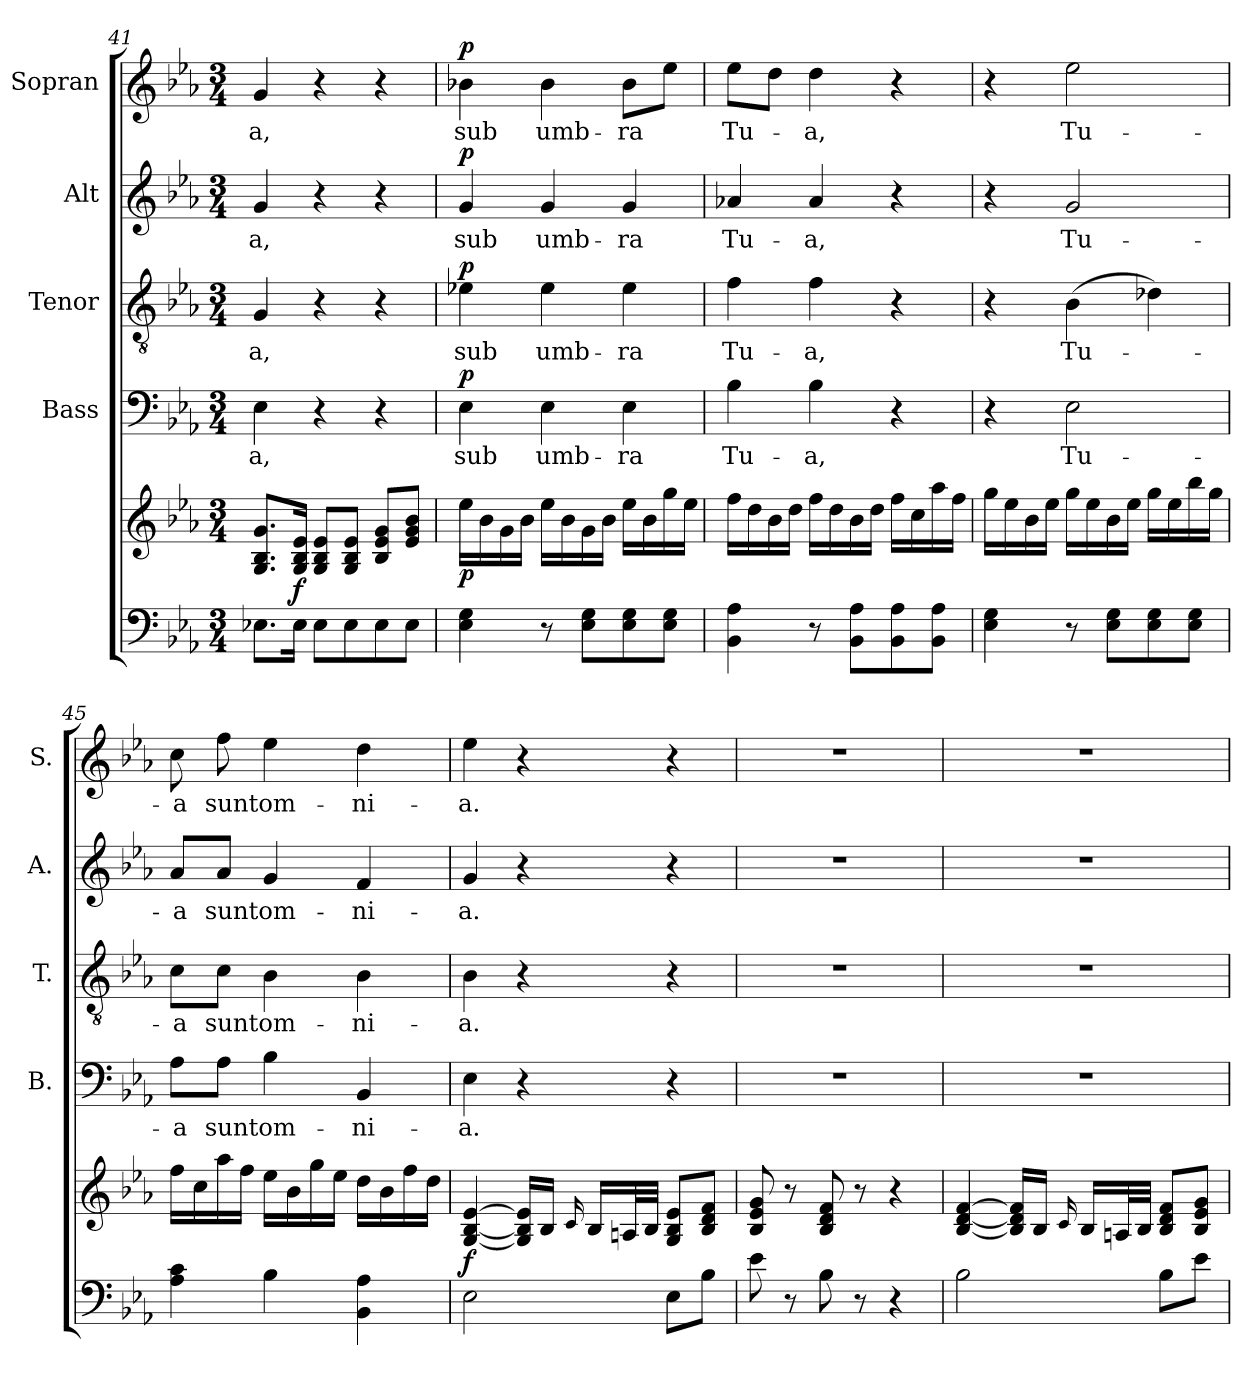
**kern	**kern	**dynam	**kern	**text	**dynam	**kern	**text	**dynam	**kern	**text	**dynam	**kern	**text	**dynam
*part5	*part5	*part5	*part4	*part4	*part4	*part3	*part3	*part3	*part2	*part2	*part2	*part1	*part1	*part1
*staff6	*staff5	*staff5/6	*staff4	*staff4	*staff4	*staff3	*staff3	*staff3	*staff2	*staff2	*staff2	*staff1	*staff1	*staff1
*	*	*	*I"Bass	*	*	*I"Tenor	*	*	*I"Alt	*	*	*I"Sopran	*	*
*	*	*	*I'B.	*	*	*I'T.	*	*	*I'A.	*	*	*I'S.	*	*
*clefF4	*clefG2	*	*clefF4	*	*	*clefGv2	*	*	*clefG2	*	*	*clefG2	*	*
*k[b-e-a-]	*k[b-e-a-]	*	*k[b-e-a-]	*	*	*k[b-e-a-]	*	*	*k[b-e-a-]	*	*	*k[b-e-a-]	*	*
*E-:	*E-:	*	*E-:	*	*	*E-:	*	*	*E-:	*	*	*E-:	*	*
*M3/4	*M3/4	*	*M3/4	*	*	*M3/4	*	*	*M3/4	*	*	*M3/4	*	*
=41	=41	=41	=41	=41	=41	=41	=41	=41	=41	=41	=41	=41	=41	=41
!	!	!	!	!LO:LY:b	!	!	!LO:LY:b	!	!	!LO:LY:b	!	!	!LO:LY:b	!
8.E-X\L	8.G/ 8.B-/ 8.g/L	.	4E-\	-a,	.	4G/	-a,	.	4g/	-a,	.	4g/	-a,	.
!	!	!LO:DY:b	!	!	!	!	!	!	!	!	!	!	!	!
16E-\Jk	16G/ 16B-/ 16e-/Jk	f	.	.	.	.	.	.	.	.	.	.	.	.
8E-\L	8G/ 8B-/ 8e-/L	.	4r	.	.	4r	.	.	4r	.	.	4r	.	.
8E-\	8G/ 8B-/ 8e-/J	.	.	.	.	.	.	.	.	.	.	.	.	.
8E-\	8B-/ 8e-/ 8g/L	.	4r	.	.	4r	.	.	4r	.	.	4r	.	.
8E-\J	8e-/ 8g/ 8b-/J	.	.	.	.	.	.	.	.	.	.	.	.	.
!!LO:PB:g=z
=42	=42	=42	=42	=42	=42	=42	=42	=42	=42	=42	=42	=42	=42	=42
!	!	!LO:DY:b	!	!LO:LY:b	!LO:DY:a	!	!LO:LY:b	!LO:DY:a	!	!LO:LY:b	!LO:DY:a	!	!LO:LY:b	!LO:DY:a
4E-\ 4G\	16ee-\LL	p	4E-\	sub	p	4e-X\	sub	p	4g/	sub	p	4b-X\	sub	p
.	16b-\	.	.	.	.	.	.	.	.	.	.	.	.	.
.	16g\	.	.	.	.	.	.	.	.	.	.	.	.	.
.	16b-\JJ	.	.	.	.	.	.	.	.	.	.	.	.	.
!	!	!	!	!LO:LY:b	!	!	!LO:LY:b	!	!	!LO:LY:b	!	!	!LO:LY:b	!
8r	16ee-\LL	.	4E-\	umb-	.	4e-\	umb-	.	4g/	umb-	.	4b-\	umb-	.
.	16b-\	.	.	.	.	.	.	.	.	.	.	.	.	.
8E-\ 8G\L	16g\	.	.	.	.	.	.	.	.	.	.	.	.	.
.	16b-\JJ	.	.	.	.	.	.	.	.	.	.	.	.	.
!	!	!	!	!LO:LY:b	!	!	!LO:LY:b	!	!	!LO:LY:b	!	!	!LO:LY:b	!
8E-\ 8G\	16ee-\LL	.	4E-\	-ra	.	4e-\	-ra	.	4g/	-ra	.	8b-\L	-ra	.
.	16b-\	.	.	.	.	.	.	.	.	.	.	.	.	.
8E-\ 8G\J	16gg\	.	.	.	.	.	.	.	.	.	.	8ee-\J	.	.
.	16ee-\JJ	.	.	.	.	.	.	.	.	.	.	.	.	.
=43	=43	=43	=43	=43	=43	=43	=43	=43	=43	=43	=43	=43	=43	=43
!	!	!	!	!LO:LY:b	!	!	!LO:LY:b	!	!	!LO:LY:b	!	!	!LO:LY:b	!
4BB-\ 4A-\	16ff\LL	.	4B-\	Tu-	.	4f\	Tu-	.	4a-X/	Tu-	.	8ee-\L	Tu-	.
.	16dd\	.	.	.	.	.	.	.	.	.	.	.	.	.
.	16b-\	.	.	.	.	.	.	.	.	.	.	8dd\J	.	.
.	16dd\JJ	.	.	.	.	.	.	.	.	.	.	.	.	.
!	!	!	!	!LO:LY:b	!	!	!LO:LY:b	!	!	!LO:LY:b	!	!	!LO:LY:b	!
8r	16ff\LL	.	4B-\	-a,	.	4f\	-a,	.	4a-/	-a,	.	4dd\	-a,	.
.	16dd\	.	.	.	.	.	.	.	.	.	.	.	.	.
8BB-\ 8A-\L	16b-\	.	.	.	.	.	.	.	.	.	.	.	.	.
.	16dd\JJ	.	.	.	.	.	.	.	.	.	.	.	.	.
8BB-\ 8A-\	16ff\LL	.	4r	.	.	4r	.	.	4r	.	.	4r	.	.
.	16cc\	.	.	.	.	.	.	.	.	.	.	.	.	.
8BB-\ 8A-\J	16aa-\	.	.	.	.	.	.	.	.	.	.	.	.	.
.	16ff\JJ	.	.	.	.	.	.	.	.	.	.	.	.	.
=44	=44	=44	=44	=44	=44	=44	=44	=44	=44	=44	=44	=44	=44	=44
4E-\ 4G\	16gg\LL	.	4r	.	.	4r	.	.	4r	.	.	4r	.	.
.	16ee-\	.	.	.	.	.	.	.	.	.	.	.	.	.
.	16b-\	.	.	.	.	.	.	.	.	.	.	.	.	.
.	16ee-\JJ	.	.	.	.	.	.	.	.	.	.	.	.	.
!	!	!	!	!LO:LY:b	!	!	!LO:LY:b	!	!	!LO:LY:b	!	!	!LO:LY:b	!
8r	16gg\LL	.	2E-\	Tu-	.	(>4B-\	Tu-	.	2g/	Tu-	.	2ee-\	Tu-	.
.	16ee-\	.	.	.	.	.	.	.	.	.	.	.	.	.
8E-\ 8G\L	16b-\	.	.	.	.	.	.	.	.	.	.	.	.	.
.	16ee-\JJ	.	.	.	.	.	.	.	.	.	.	.	.	.
8E-\ 8G\	16gg\LL	.	.	.	.	4d-X\)	.	.	.	.	.	.	.	.
.	16ee-\	.	.	.	.	.	.	.	.	.	.	.	.	.
8E-\ 8G\J	16bb-\	.	.	.	.	.	.	.	.	.	.	.	.	.
.	16gg\JJ	.	.	.	.	.	.	.	.	.	.	.	.	.
=45	=45	=45	=45	=45	=45	=45	=45	=45	=45	=45	=45	=45	=45	=45
!	!	!	!	!LO:LY:b	!	!	!LO:LY:b	!	!	!LO:LY:b	!	!	!LO:LY:b	!
4A-\ 4c\	16ff\LL	.	8A-\L	-a	.	8c\L	-a	.	8a-/L	-a	.	8cc\	-a	.
.	16cc\	.	.	.	.	.	.	.	.	.	.	.	.	.
!	!	!	!	!LO:LY:b	!	!	!LO:LY:b	!	!	!LO:LY:b	!	!	!LO:LY:b	!
.	16aa-\	.	8A-\J	sunt	.	8c\J	sunt	.	8a-/J	sunt	.	8ff\	sunt	.
.	16ff\JJ	.	.	.	.	.	.	.	.	.	.	.	.	.
!	!	!	!	!LO:LY:b	!	!	!LO:LY:b	!	!	!LO:LY:b	!	!	!LO:LY:b	!
4B-\	16ee-\LL	.	4B-\	om-	.	4B-\	om-	.	4g/	om-	.	4ee-\	om-	.
.	16b-\	.	.	.	.	.	.	.	.	.	.	.	.	.
.	16gg\	.	.	.	.	.	.	.	.	.	.	.	.	.
.	16ee-\JJ	.	.	.	.	.	.	.	.	.	.	.	.	.
!	!	!	!	!LO:LY:b	!	!	!LO:LY:b	!	!	!LO:LY:b	!	!	!LO:LY:b	!
4BB-\ 4A-\	16dd\LL	.	4BB-/	-ni-	.	4B-\	-ni-	.	4f/	-ni-	.	4dd\	-ni-	.
.	16b-\	.	.	.	.	.	.	.	.	.	.	.	.	.
.	16ff\	.	.	.	.	.	.	.	.	.	.	.	.	.
.	16dd\JJ	.	.	.	.	.	.	.	.	.	.	.	.	.
=46	=46	=46	=46	=46	=46	=46	=46	=46	=46	=46	=46	=46	=46	=46
!	!	!LO:DY:b	!	!LO:LY:b	!	!	!LO:LY:b	!	!	!LO:LY:b	!	!	!LO:LY:b	!
2E-\	[4G/ [4B-/ [4e-/	f	4E-\	-a.	.	4B-\	-a.	.	4g/	-a.	.	4ee-\	-a.	.
.	16G/] 16B-/] 16e-/]LL	.	4r	.	.	4r	.	.	4r	.	.	4r	.	.
.	16B-/JJ	.	.	.	.	.	.	.	.	.	.	.	.	.
.	16qqc/	.	.	.	.	.	.	.	.	.	.	.	.	.
.	16B-/LL	.	.	.	.	.	.	.	.	.	.	.	.	.
.	32An/L	.	.	.	.	.	.	.	.	.	.	.	.	.
.	32B-/JJJ	.	.	.	.	.	.	.	.	.	.	.	.	.
8E-\L	8G/ 8B-/ 8e-/L	.	4r	.	.	4r	.	.	4r	.	.	4r	.	.
8B-\J	8B-/ 8d/ 8f/J	.	.	.	.	.	.	.	.	.	.	.	.	.
=47	=47	=47	=47	=47	=47	=47	=47	=47	=47	=47	=47	=47	=47	=47
8e-\	8B-/ 8e-/ 8g/	.	2.r	.	.	2.r	.	.	2.r	.	.	2.r	.	.
8r	8r	.	.	.	.	.	.	.	.	.	.	.	.	.
8B-\	8B-/ 8d/ 8f/	.	.	.	.	.	.	.	.	.	.	.	.	.
8r	8r	.	.	.	.	.	.	.	.	.	.	.	.	.
4r	4r	.	.	.	.	.	.	.	.	.	.	.	.	.
!!LO:LB:g=z
=48	=48	=48	=48	=48	=48	=48	=48	=48	=48	=48	=48	=48	=48	=48
2B-\	[4B-/ [4d/ [4f/	.	2.r	.	.	2.r	.	.	2.r	.	.	2.r	.	.
.	16B-/] 16d/] 16f/]LL	.	.	.	.	.	.	.	.	.	.	.	.	.
.	16B-/JJ	.	.	.	.	.	.	.	.	.	.	.	.	.
.	16qqc/	.	.	.	.	.	.	.	.	.	.	.	.	.
.	16B-/LL	.	.	.	.	.	.	.	.	.	.	.	.	.
.	32An/L	.	.	.	.	.	.	.	.	.	.	.	.	.
.	32B-/JJJ	.	.	.	.	.	.	.	.	.	.	.	.	.
8B-\L	8B-/ 8d/ 8f/L	.	.	.	.	.	.	.	.	.	.	.	.	.
8e-\J	8B-/ 8e-/ 8g/J	.	.	.	.	.	.	.	.	.	.	.	.	.
=	=	=	=	=	=	=	=	=	=	=	=	=	=	=
*-	*-	*-	*-	*-	*-	*-	*-	*-	*-	*-	*-	*-	*-	*-
